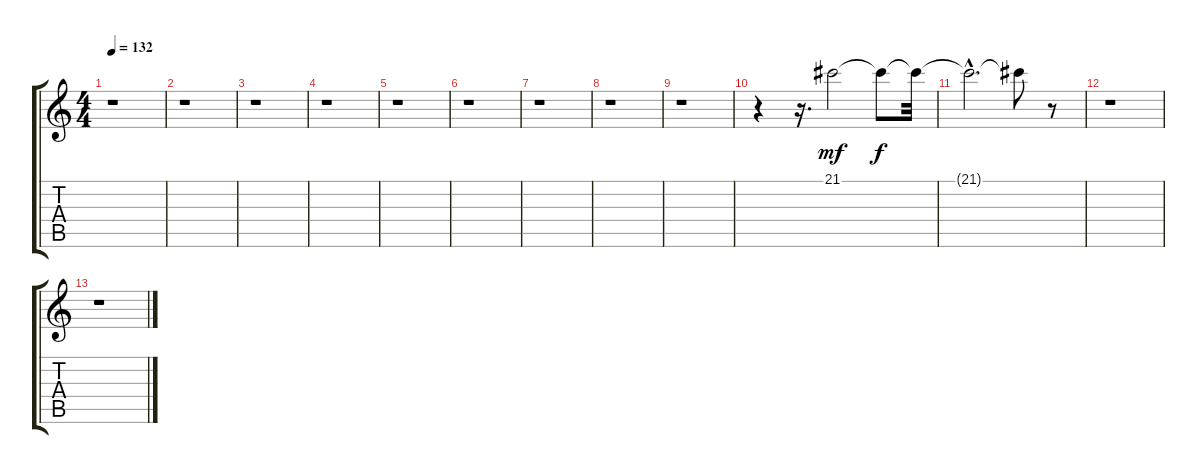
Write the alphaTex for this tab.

\track "" {instrument seashore}
\staff {score tabs}
\tuning (E4 B3 G3 D3 A2 E2) {hide}
\ts (4 4)
\tempo 132
\clef g2
\ks c
r.1{dy f} |
r.1 |
r.1 |
r.1 |
r.1 |
r.1 |
r.1 |
r.1 |
r.1 |
r.4 r.16{d} 21.1.2{dy mf} 21.1{t}.8{dy f} 21.1{t}.32 |
21.1{hac t}.2{d} 21.1{t}.8 r.8 |
r.1 |
r.1
